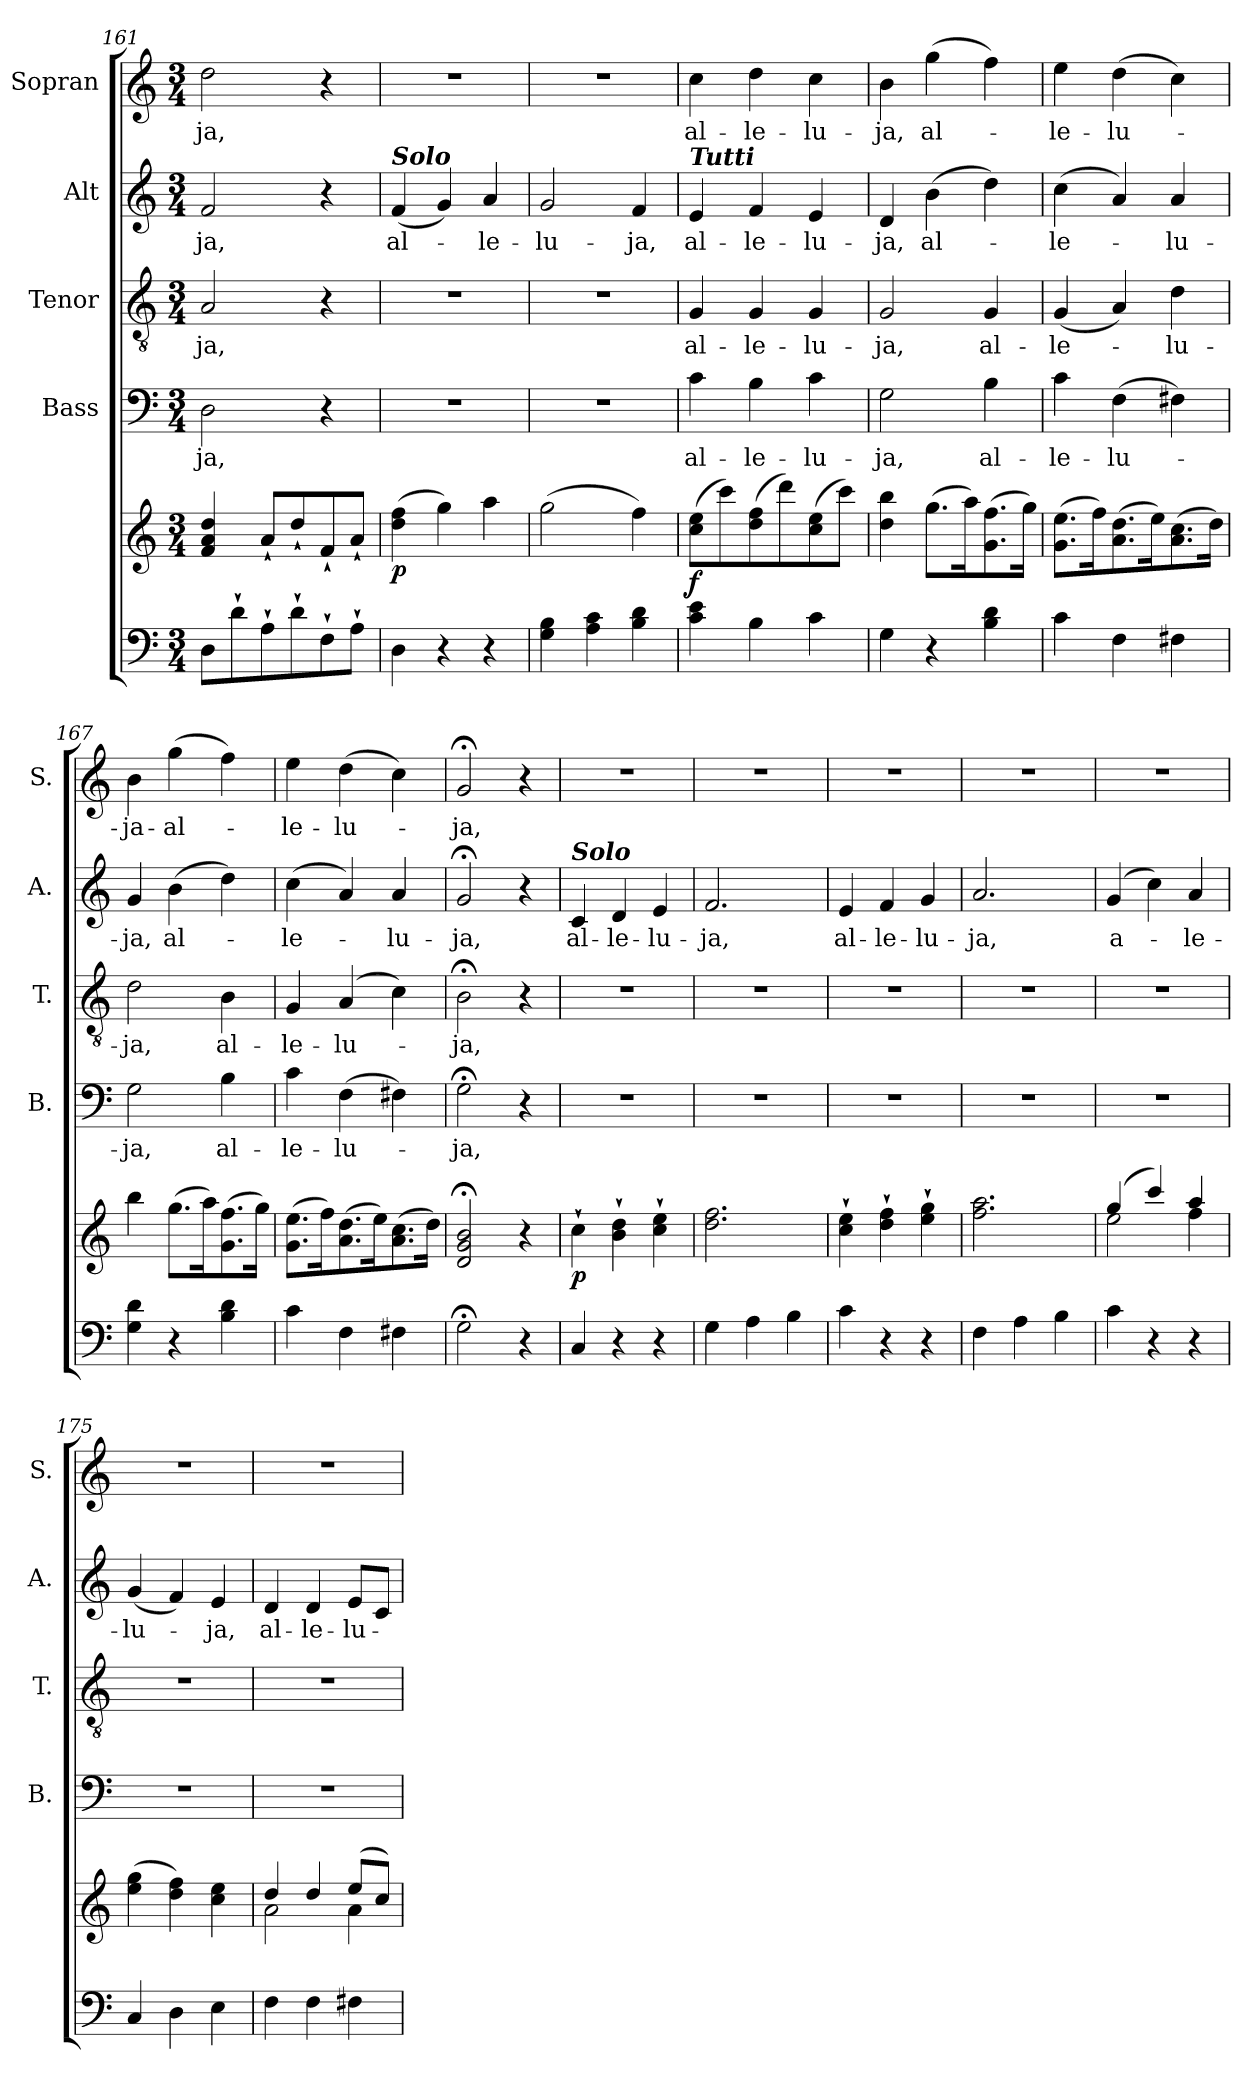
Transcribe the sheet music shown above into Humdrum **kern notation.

**kern	**kern	**dynam	**kern	**text	**kern	**text	**kern	**text	**kern	**text
*part5	*part5	*part5	*part4	*part4	*part3	*part3	*part2	*part2	*part1	*part1
*staff6	*staff5	*staff5/6	*staff4	*staff4	*staff3	*staff3	*staff2	*staff2	*staff1	*staff1
*	*	*	*I"Bass	*	*I"Tenor	*	*I"Alt	*	*I"Sopran	*
*	*	*	*I'B.	*	*I'T.	*	*I'A.	*	*I'S.	*
*clefF4	*clefG2	*	*clefF4	*	*clefGv2	*	*clefG2	*	*clefG2	*
*k[]	*k[]	*	*k[]	*	*k[]	*	*k[]	*	*k[]	*
*C:	*C:	*	*C:	*	*C:	*	*C:	*	*C:	*
*M3/4	*M3/4	*	*M3/4	*	*M3/4	*	*M3/4	*	*M3/4	*
=161	=161	=161	=161	=161	=161	=161	=161	=161	=161	=161
!	!	!	!	!LO:LY:b	!	!LO:LY:b	!	!LO:LY:b	!	!LO:LY:b
8D\L	4f/ 4a/ 4dd/	.	2D\	-ja,	2A/	-ja,	2f/	-ja,	2dd\	-ja,
8d`>\	.	.	.	.	.	.	.	.	.	.
8A`>\	8a`</L	.	.	.	.	.	.	.	.	.
8d`>\	8dd`</	.	.	.	.	.	.	.	.	.
8F`>\	8f`</	.	4r	.	4r	.	4r	.	4r	.
8A`>\J	8a`</J	.	.	.	.	.	.	.	.	.
=162	=162	=162	=162	=162	=162	=162	=162	=162	=162	=162
!	!	!	!	!	!	!	!LO:TX:a:Bi:t=Solo	!	!	!
!	!	!LO:DY:b	!	!	!	!	!	!LO:LY:b	!	!
4D\	(>4dd\ 4ff\	p	2.r	.	2.r	.	(<4f/	al-	2.r	.
4r	4gg\)	.	.	.	.	.	4g/)	.	.	.
!	!	!	!	!	!	!	!	!LO:LY:b	!	!
4r	4aa\	.	.	.	.	.	4a/	-le-	.	.
=163	=163	=163	=163	=163	=163	=163	=163	=163	=163	=163
!	!	!	!	!	!	!	!	!LO:LY:b	!	!
4G\ 4B\	(>2gg\	.	2.r	.	2.r	.	2g/	-lu-	2.r	.
4A\ 4c\	.	.	.	.	.	.	.	.	.	.
!	!	!	!	!	!	!	!	!LO:LY:b	!	!
4B\ 4d\	4ff\)	.	.	.	.	.	4f/	-ja,	.	.
=164	=164	=164	=164	=164	=164	=164	=164	=164	=164	=164
!	!	!	!	!	!	!	!LO:TX:a:Bi:t=Tutti	!	!	!
!	!	!LO:DY:b	!	!LO:LY:b	!	!LO:LY:b	!	!LO:LY:b	!	!LO:LY:b
4c\ 4e\	(>8cc\ 8ee\L	f	4c\	al-	4G/	al-	4e/	al-	4cc\	al-
.	8ccc\)	.	.	.	.	.	.	.	.	.
!	!	!	!	!LO:LY:b	!	!LO:LY:b	!	!LO:LY:b	!	!LO:LY:b
4B\	(>8dd\ 8ff\	.	4B\	-le-	4G/	-le-	4f/	-le-	4dd\	-le-
.	8ddd\)	.	.	.	.	.	.	.	.	.
!	!	!	!	!LO:LY:b	!	!LO:LY:b	!	!LO:LY:b	!	!LO:LY:b
4c\	(>8cc\ 8ee\	.	4c\	-lu-	4G/	-lu-	4e/	-lu-	4cc\	-lu-
.	8ccc\J)	.	.	.	.	.	.	.	.	.
=165	=165	=165	=165	=165	=165	=165	=165	=165	=165	=165
!	!	!	!	!LO:LY:b	!	!LO:LY:b	!	!LO:LY:b	!	!LO:LY:b
4G\	4dd\ 4bb\	.	2G\	-ja,	2G/	-ja,	4d/	-ja,	4b\	-ja,
!	!	!	!	!	!	!	!	!LO:LY:b	!	!LO:LY:b
4r	(>8.gg\L	.	.	.	.	.	(>4b\	al-	(>4gg\	al-
.	16aa\k)	.	.	.	.	.	.	.	.	.
!	!	!	!	!LO:LY:b	!	!LO:LY:b	!	!	!	!
4B\ 4d\	(>8.g\ 8.ff\	.	4B\	al-	4G/	al-	4dd\)	.	4ff\)	.
.	16gg\Jk)	.	.	.	.	.	.	.	.	.
=166	=166	=166	=166	=166	=166	=166	=166	=166	=166	=166
!	!	!	!	!LO:LY:b	!	!LO:LY:b	!	!LO:LY:b	!	!LO:LY:b
4c\	(>8.g\ 8.ee\L	.	4c\	-le-	(<4G/	-le-	(>4cc\	-le-	4ee\	-le-
.	16ff\k)	.	.	.	.	.	.	.	.	.
!	!	!	!	!LO:LY:b	!	!	!	!	!	!LO:LY:b
4F\	(>8.a\ 8.dd\	.	(>4F\	-lu-	4A/)	.	4a/)	.	(>4dd\	-lu-
.	16ee\k)	.	.	.	.	.	.	.	.	.
!	!	!	!	!	!	!LO:LY:b	!	!LO:LY:b	!	!
4F#X\	(>8.a\ 8.cc\	.	4F#X\)	.	4d\	-lu-	4a/	-lu-	4cc\)	.
.	16dd\Jk)	.	.	.	.	.	.	.	.	.
!!LO:LB:g=z
=167	=167	=167	=167	=167	=167	=167	=167	=167	=167	=167
!	!	!	!	!LO:LY:b	!	!LO:LY:b	!	!LO:LY:b	!	!LO:LY:b
4G\ 4d\	4bb\	.	2G\	-ja,	2d\	-ja,	4g/	-ja,	4b\	-ja-
!	!	!	!	!	!	!	!	!LO:LY:b	!	!LO:LY:b
4r	(>8.gg\L	.	.	.	.	.	(>4b\	al-	(>4gg\	-al-
.	16aa\k)	.	.	.	.	.	.	.	.	.
!	!	!	!	!LO:LY:b	!	!LO:LY:b	!	!	!	!
4B\ 4d\	(>8.g\ 8.ff\	.	4B\	al-	4B\	al-	4dd\)	.	4ff\)	.
.	16gg\Jk)	.	.	.	.	.	.	.	.	.
=168	=168	=168	=168	=168	=168	=168	=168	=168	=168	=168
!	!	!	!	!LO:LY:b	!	!LO:LY:b	!	!LO:LY:b	!	!LO:LY:b
4c\	(>8.g\ 8.ee\L	.	4c\	-le-	4G/	-le-	(>4cc\	-le-	4ee\	-le-
.	16ff\k)	.	.	.	.	.	.	.	.	.
!	!	!	!	!LO:LY:b	!	!LO:LY:b	!	!	!	!LO:LY:b
4F\	(>8.a\ 8.dd\	.	(>4F\	-lu-	(4A/	-lu-	4a/)	.	(>4dd\	-lu-
.	16ee\k)	.	.	.	.	.	.	.	.	.
!	!	!	!	!	!	!	!	!LO:LY:b	!	!
4F#X\	(>8.a\ 8.cc\	.	4F#X\)	.	4c\)	.	4a/	-lu-	4cc\)	.
.	16dd\Jk)	.	.	.	.	.	.	.	.	.
=169	=169	=169	=169	=169	=169	=169	=169	=169	=169	=169
!	!	!	!	!LO:LY:b	!	!LO:LY:b	!	!LO:LY:b	!	!LO:LY:b
2G;<\	2d/;< 2g/;< 2b/;<	.	2G;<\	-ja,	2B;<\	-ja,	2g;</	-ja,	2g;</	-ja,
4r	4r	.	4r	.	4r	.	4r	.	4r	.
=170	=170	=170	=170	=170	=170	=170	=170	=170	=170	=170
!	!	!	!	!	!	!	!LO:TX:a:Bi:t=Solo	!	!	!
!	!	!LO:DY:b	!	!	!	!	!	!LO:LY:b	!	!
4C/	4cc`>\	p	2.r	.	2.r	.	4c/	al-	2.r	.
!	!	!	!	!	!	!	!	!LO:LY:b	!	!
4r	4b\`> 4dd\`>	.	.	.	.	.	4d/	-le-	.	.
!	!	!	!	!	!	!	!	!LO:LY:b	!	!
4r	4cc\`> 4ee\`>	.	.	.	.	.	4e/	-lu-	.	.
=171	=171	=171	=171	=171	=171	=171	=171	=171	=171	=171
!	!	!	!	!	!	!	!	!LO:LY:b	!	!
4G\	2.dd\ 2.ff\	.	2.r	.	2.r	.	2.f/	-ja,	2.r	.
4A\	.	.	.	.	.	.	.	.	.	.
4B\	.	.	.	.	.	.	.	.	.	.
=172	=172	=172	=172	=172	=172	=172	=172	=172	=172	=172
!	!	!	!	!	!	!	!	!LO:LY:b	!	!
4c\	4cc\`> 4ee\`>	.	2.r	.	2.r	.	4e/	al-	2.r	.
!	!	!	!	!	!	!	!	!LO:LY:b	!	!
4r	4dd\`> 4ff\`>	.	.	.	.	.	4f/	-le-	.	.
!	!	!	!	!	!	!	!	!LO:LY:b	!	!
4r	4ee\`> 4gg\`>	.	.	.	.	.	4g/	-lu-	.	.
=173	=173	=173	=173	=173	=173	=173	=173	=173	=173	=173
!	!	!	!	!	!	!	!	!LO:LY:b	!	!
4F\	2.ff\ 2.aa\	.	2.r	.	2.r	.	2.a/	-ja,	2.r	.
4A\	.	.	.	.	.	.	.	.	.	.
4B\	.	.	.	.	.	.	.	.	.	.
=174	=174	=174	=174	=174	=174	=174	=174	=174	=174	=174
*	*^	*	*	*	*	*	*	*	*	*
!	!	!	!	!	!	!	!	!	!LO:LY:b	!	!
4c\	(4gg/	2ee\	.	2.r	.	2.r	.	(4g/	a-	2.r	.
4r	4ccc/)	.	.	.	.	.	.	4cc\)	.	.	.
!	!	!	!	!	!	!	!	!	!LO:LY:b	!	!
4r	4aa/	4ff\	.	.	.	.	.	4a/	-le-	.	.
!!LO:PB:g=z
=175	=175	=175	=175	=175	=175	=175	=175	=175	=175	=175	=175
!	!	!	!	!	!	!	!	!	!LO:LY:b	!	!
*	*v	*v	*	*	*	*	*	*	*	*	*
4C/	(>4ee\ 4gg\	.	2.r	.	2.r	.	(<4g/	-lu-	2.r	.
4D\	4dd\ 4ff\)	.	.	.	.	.	4f/)	.	.	.
!	!	!	!	!	!	!	!	!LO:LY:b	!	!
4E\	4cc\ 4ee\	.	.	.	.	.	4e/	-ja,	.	.
=176	=176	=176	=176	=176	=176	=176	=176	=176	=176	=176
*	*^	*	*	*	*	*	*	*	*	*
!	!	!	!	!	!	!	!	!	!LO:LY:b	!	!
4F\	4dd/	2a\	.	2.r	.	2.r	.	4d/	al-	2.r	.
!	!	!	!	!	!	!	!	!	!LO:LY:b	!	!
4F\	4dd/	.	.	.	.	.	.	4d/	-le-	.	.
!	!	!	!	!	!	!	!	!	!LO:LY:b	!	!
4F#X\	(>8ee/L	4a\	.	.	.	.	.	8e/L	-lu-	.	.
.	8cc/J)	.	.	.	.	.	.	8c/J	.	.	.
*	*v	*v	*	*	*	*	*	*	*	*	*
=	=	=	=	=	=	=	=	=	=	=
*-	*-	*-	*-	*-	*-	*-	*-	*-	*-	*-
